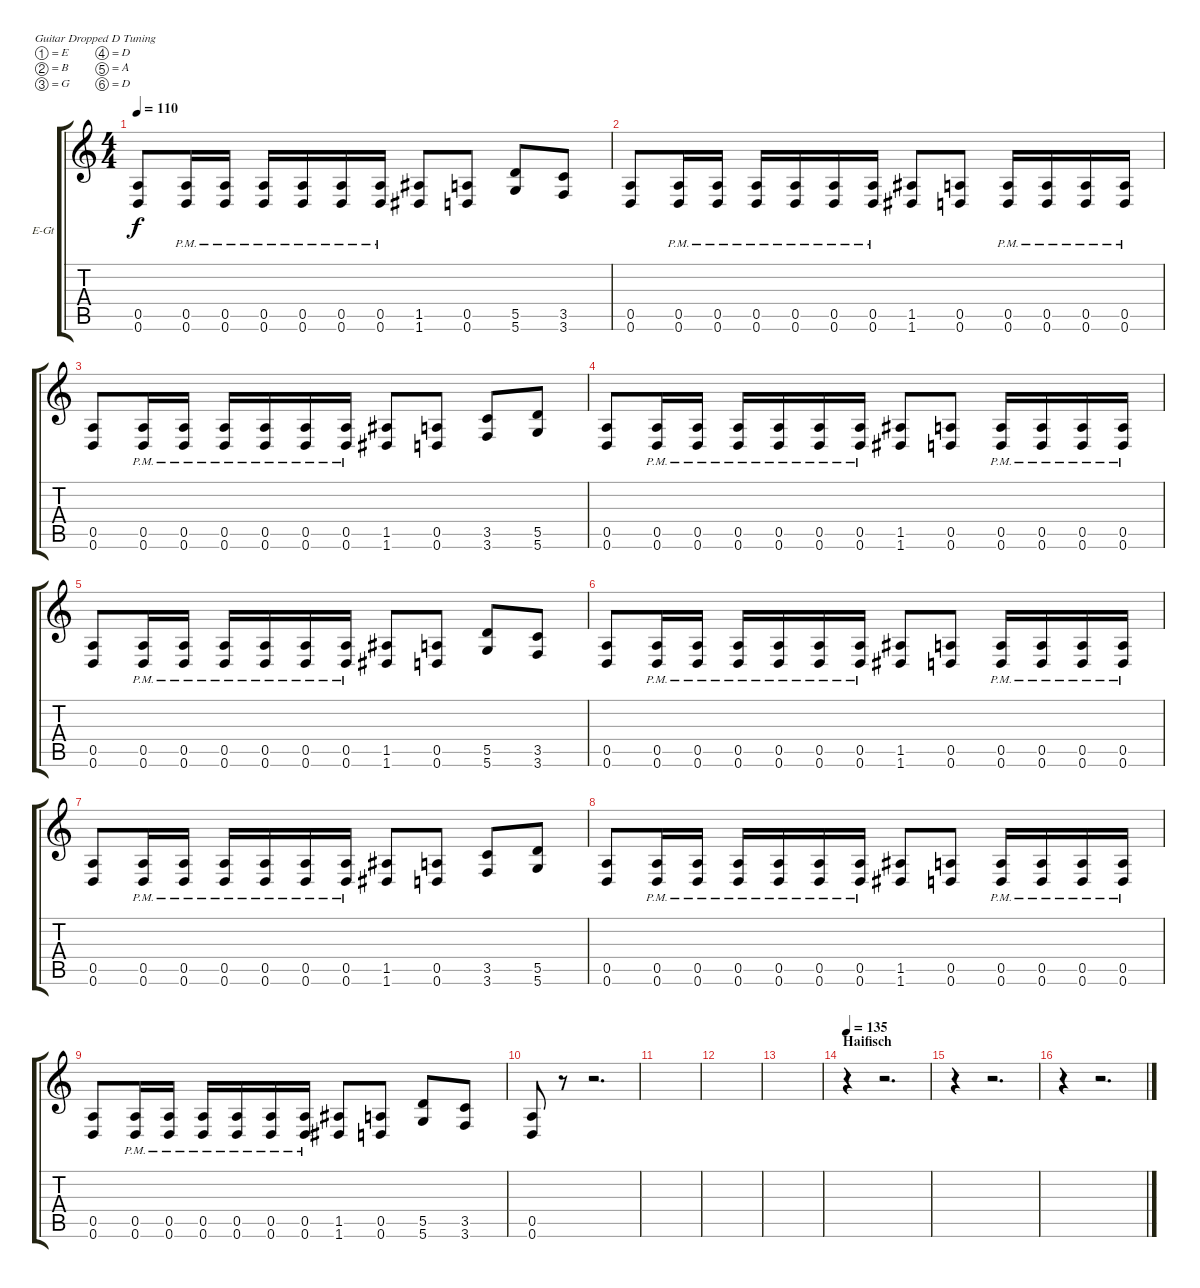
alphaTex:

\bracketExtendMode groupsimilarinstruments
\firstSystemTrackNameOrientation horizontal
\otherSystemsTrackNameOrientation horizontal
\track ("Distortion-guitar (Paul)" "E-Gt") {instrument distortionguitar}
\staff {score tabs}
\tuning (E4 B3 G3 D3 A2 D2)
\ts (4 4)
\tempo 110
\clef g2
\ks c
(0.5 0.6).8{dy f} (0.5{pm} 0.6{pm}).16 (0.5{pm} 0.6{pm}).16 (0.5{pm} 0.6{pm}).16 (0.5{pm} 0.6{pm}).16 (0.5{pm} 0.6{pm}).16 (0.5{pm} 0.6{pm}).16 (1.5 1.6).8 (0.5 0.6).8 (5.5 5.6).8 (3.5 3.6).8 |
(0.5 0.6).8 (0.5{pm} 0.6{pm}).16 (0.5{pm} 0.6{pm}).16 (0.5{pm} 0.6{pm}).16 (0.5{pm} 0.6{pm}).16 (0.5{pm} 0.6{pm}).16 (0.5{pm} 0.6{pm}).16 (1.5 1.6).8 (0.5 0.6).8 (0.5{pm} 0.6{pm}).16 (0.5{pm} 0.6{pm}).16 (0.5{pm} 0.6{pm}).16 (0.5{pm} 0.6{pm}).16 |
(0.5 0.6).8 (0.5{pm} 0.6{pm}).16 (0.5{pm} 0.6{pm}).16 (0.5{pm} 0.6{pm}).16 (0.5{pm} 0.6{pm}).16 (0.5{pm} 0.6{pm}).16 (0.5{pm} 0.6{pm}).16 (1.5 1.6).8 (0.5 0.6).8 (3.5 3.6).8 (5.5 5.6).8 |
(0.5 0.6).8 (0.5{pm} 0.6{pm}).16 (0.5{pm} 0.6{pm}).16 (0.5{pm} 0.6{pm}).16 (0.5{pm} 0.6{pm}).16 (0.5{pm} 0.6{pm}).16 (0.5{pm} 0.6{pm}).16 (1.5 1.6).8 (0.5 0.6).8 (0.5{pm} 0.6{pm}).16 (0.5{pm} 0.6{pm}).16 (0.5{pm} 0.6{pm}).16 (0.5{pm} 0.6{pm}).16 |
(0.5 0.6).8 (0.5{pm} 0.6{pm}).16 (0.5{pm} 0.6{pm}).16 (0.5{pm} 0.6{pm}).16 (0.5{pm} 0.6{pm}).16 (0.5{pm} 0.6{pm}).16 (0.5{pm} 0.6{pm}).16 (1.5 1.6).8 (0.5 0.6).8 (5.5 5.6).8 (3.5 3.6).8 |
(0.5 0.6).8 (0.5{pm} 0.6{pm}).16 (0.5{pm} 0.6{pm}).16 (0.5{pm} 0.6{pm}).16 (0.5{pm} 0.6{pm}).16 (0.5{pm} 0.6{pm}).16 (0.5{pm} 0.6{pm}).16 (1.5 1.6).8 (0.5 0.6).8 (0.5{pm} 0.6{pm}).16 (0.5{pm} 0.6{pm}).16 (0.5{pm} 0.6{pm}).16 (0.5{pm} 0.6{pm}).16 |
(0.5 0.6).8 (0.5{pm} 0.6{pm}).16 (0.5{pm} 0.6{pm}).16 (0.5{pm} 0.6{pm}).16 (0.5{pm} 0.6{pm}).16 (0.5{pm} 0.6{pm}).16 (0.5{pm} 0.6{pm}).16 (1.5 1.6).8 (0.5 0.6).8 (3.5 3.6).8 (5.5 5.6).8 |
(0.5 0.6).8 (0.5{pm} 0.6{pm}).16 (0.5{pm} 0.6{pm}).16 (0.5{pm} 0.6{pm}).16 (0.5{pm} 0.6{pm}).16 (0.5{pm} 0.6{pm}).16 (0.5{pm} 0.6{pm}).16 (1.5 1.6).8 (0.5 0.6).8 (0.5{pm} 0.6{pm}).16 (0.5{pm} 0.6{pm}).16 (0.5{pm} 0.6{pm}).16 (0.5{pm} 0.6{pm}).16 |
(0.5 0.6).8 (0.5{pm} 0.6{pm}).16 (0.5{pm} 0.6{pm}).16 (0.5{pm} 0.6{pm}).16 (0.5{pm} 0.6{pm}).16 (0.5{pm} 0.6{pm}).16 (0.5{pm} 0.6{pm}).16 (1.5 1.6).8 (0.5 0.6).8 (5.5 5.6).8 (3.5 3.6).8 |
(0.5 0.6).8 r.8 r.2{d} |
|
|
|
\section ("" "Haifisch")
\tempo 135
r.4 r.2{d} |
r.4 r.2{d} |
r.4 r.2{d}
